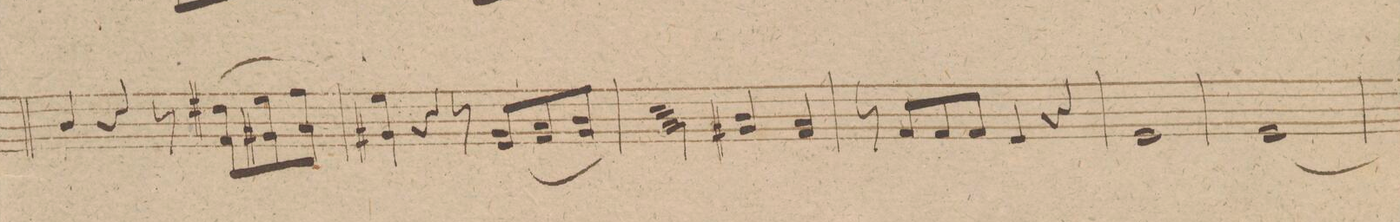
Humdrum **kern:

**kern	**dynam
*I"Viola.	*
*clefC3	*
*k[f#c#g#d#]	*
*met(c)	*
*M4/4	*
4c#/	.
4r	.
8r	.
(>8e#X/L 8G#/	.
8f#\ 8A#X\	.
8g#\J 8B\)	.
=75	=75
4f#\ 4A#X\	.
4r	.
8r	.
(<8A#/L 8F#/	.
8B/ 8G#/	.
8c#/J 8A#/)	.
=76	=76
2d#\ 2B\	.
4c#/ 4A#X/	.
4B/ 4G#/	.
=77	=77
8r	.
8G#/L	.
8G#/	.
8G#/J	.
4F#/	.
4r	.
=78	=78
1F#/	.
=79	=79
[1F#/	.
=80	=80
*-	*-
